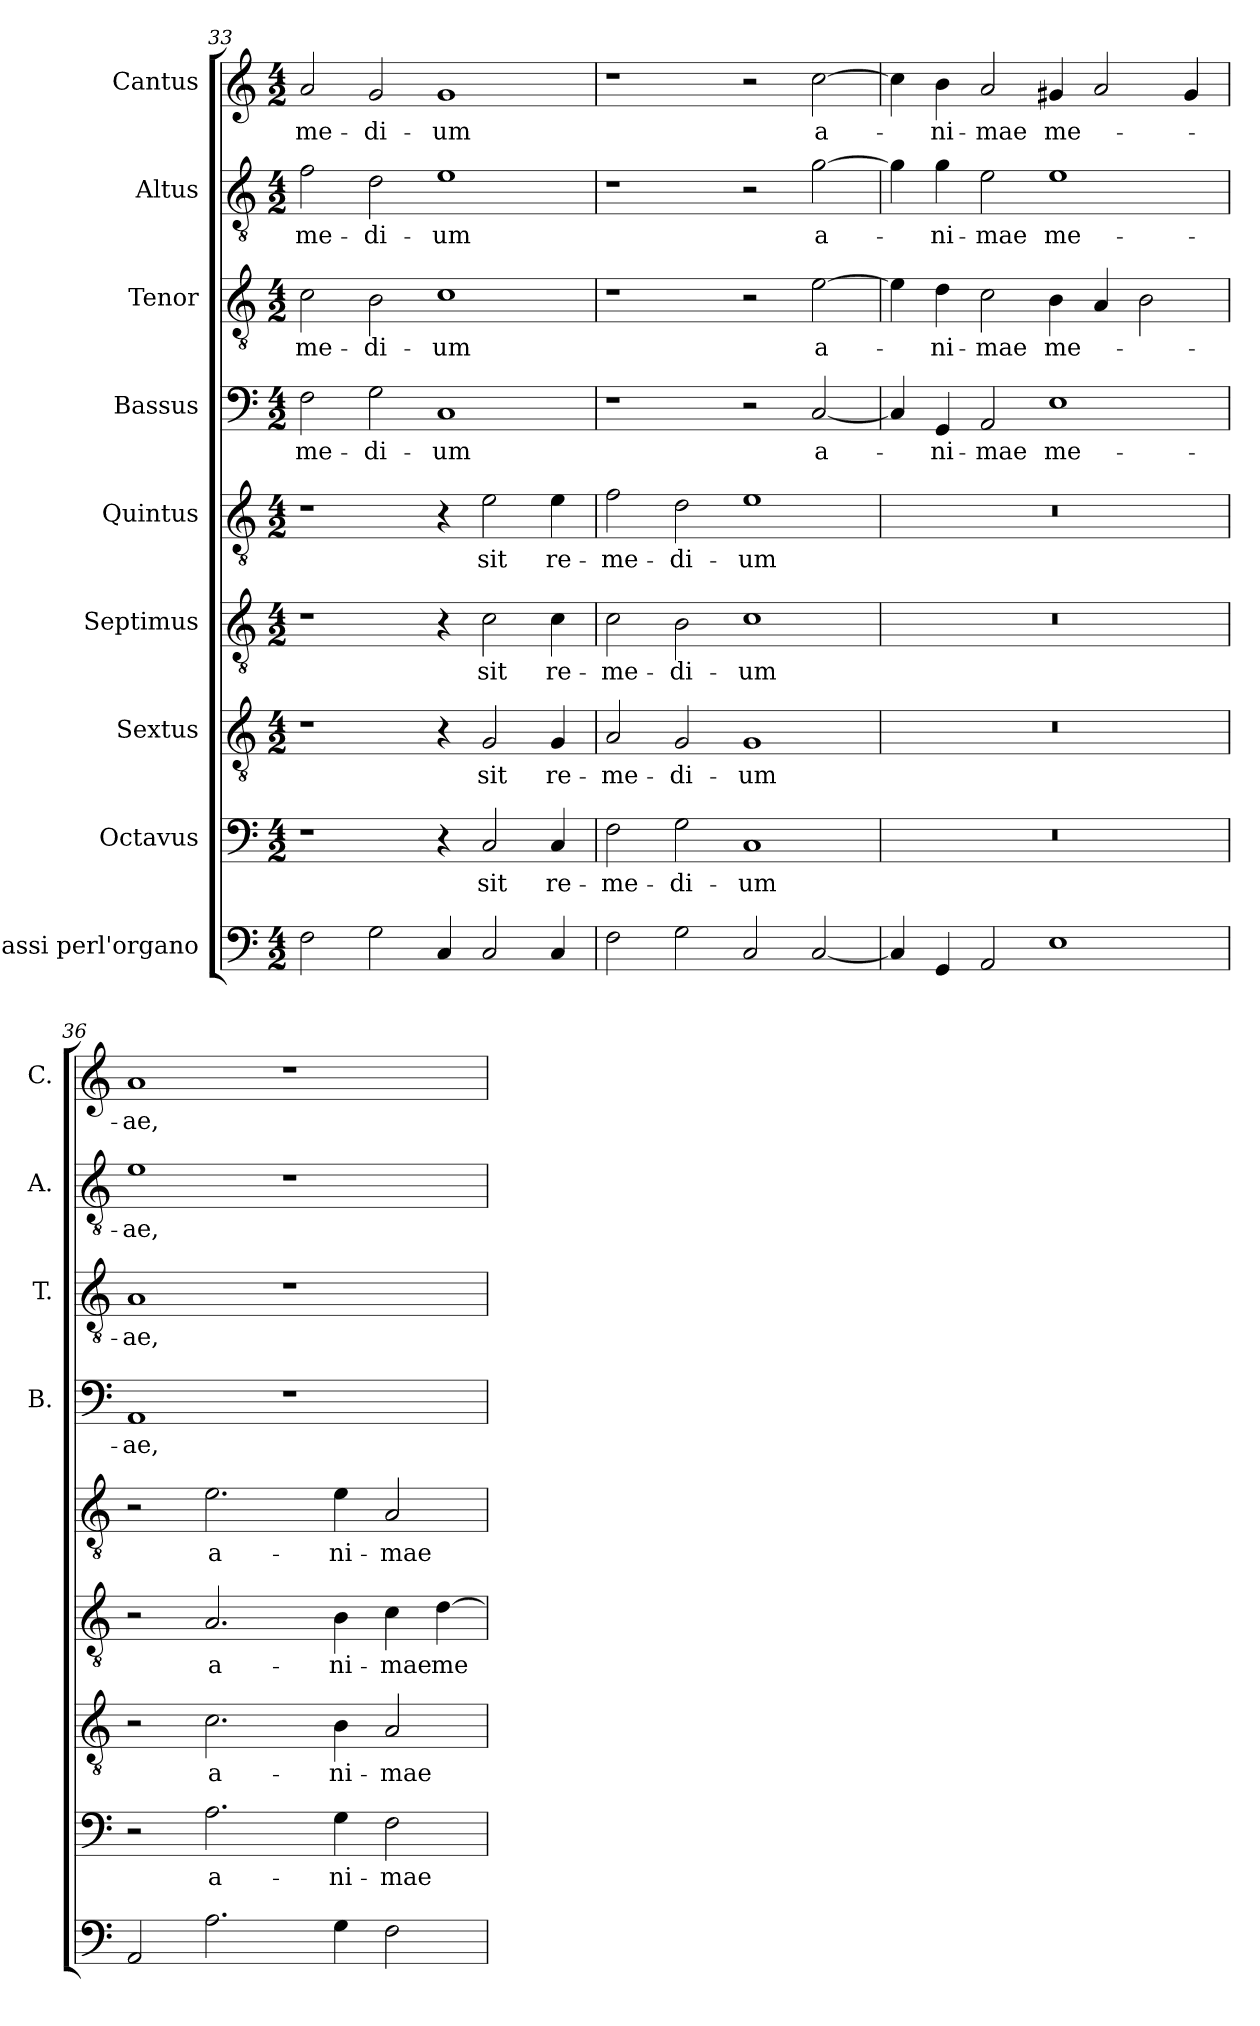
**kern	**kern	**text	**kern	**text	**kern	**text	**kern	**text	**kern	**text	**kern	**text	**kern	**text	**kern	**text
*part9	*part8	*part8	*part7	*part7	*part6	*part6	*part5	*part5	*part4	*part4	*part3	*part3	*part2	*part2	*part1	*part1
*staff9	*staff8	*staff8	*staff7	*staff7	*staff6	*staff6	*staff5	*staff5	*staff4	*staff4	*staff3	*staff3	*staff2	*staff2	*staff1	*staff1
*I"Bassi perl'organo	*I"Octavus	*	*I"Sextus	*	*I"Septimus	*	*I"Quintus	*	*I"Bassus	*	*I"Tenor	*	*I"Altus	*	*I"Cantus	*
*	*	*	*	*	*	*	*	*	*I'B.	*	*I'T.	*	*I'A.	*	*I'C.	*
*clefF4	*clefF4	*	*clefGv2	*	*clefGv2	*	*clefGv2	*	*clefF4	*	*clefGv2	*	*clefGv2	*	*clefG2	*
*	*	*	*ITrd7c12	*	*ITrd7c12	*	*ITrd7c12	*	*	*	*ITrd7c12	*	*ITrd7c12	*	*	*
*k[]	*k[]	*	*k[]	*	*k[]	*	*k[]	*	*k[]	*	*k[]	*	*k[]	*	*k[]	*
*a:	*a:	*	*a:	*	*a:	*	*a:	*	*a:	*	*a:	*	*a:	*	*a:	*
*M4/2	*M4/2	*	*M4/2	*	*M4/2	*	*M4/2	*	*M4/2	*	*M4/2	*	*M4/2	*	*M4/2	*
=33	=33	=33	=33	=33	=33	=33	=33	=33	=33	=33	=33	=33	=33	=33	=33	=33
!	!	!	!	!	!	!	!	!	!	!LO:LY:b	!	!LO:LY:b	!	!LO:LY:b	!	!LO:LY:b
2F\	1r	.	1r	.	1r	.	1r	.	2F\	-me-	2C\	-me-	2F\	-me-	2a/	-me-
!	!	!	!	!	!	!	!	!	!	!LO:LY:b	!	!LO:LY:b	!	!LO:LY:b	!	!LO:LY:b
2G\	.	.	.	.	.	.	.	.	2G\	-di-	2BB\	-di-	2D\	-di-	2g/	-di-
!	!	!	!	!	!	!	!	!	!	!LO:LY:b	!	!LO:LY:b	!	!LO:LY:b	!	!LO:LY:b
4C/	4r	.	4r	.	4r	.	4r	.	1C	-um	1C	-um	1E	-um	1g	-um
!	!	!LO:LY:b	!	!LO:LY:b	!	!LO:LY:b	!	!LO:LY:b	!	!	!	!	!	!	!	!
2C/	2C/	sit	2GG/	sit	2C\	sit	2E\	sit	.	.	.	.	.	.	.	.
!	!	!LO:LY:b	!	!LO:LY:b	!	!LO:LY:b	!	!LO:LY:b	!	!	!	!	!	!	!	!
4C/	4C/	re-	4GG/	re-	4C\	re-	4E\	re-	.	.	.	.	.	.	.	.
=34	=34	=34	=34	=34	=34	=34	=34	=34	=34	=34	=34	=34	=34	=34	=34	=34
!	!	!LO:LY:b	!	!LO:LY:b	!	!LO:LY:b	!	!LO:LY:b	!	!	!	!	!	!	!	!
2F\	2F\	-me-	2AA/	-me-	2C\	-me-	2F\	-me-	1r	.	1r	.	1r	.	1r	.
!	!	!LO:LY:b	!	!LO:LY:b	!	!LO:LY:b	!	!LO:LY:b	!	!	!	!	!	!	!	!
2G\	2G\	-di-	2GG/	-di-	2BB\	-di-	2D\	-di-	.	.	.	.	.	.	.	.
!	!	!LO:LY:b	!	!LO:LY:b	!	!LO:LY:b	!	!LO:LY:b	!	!	!	!	!	!	!	!
2C/	1C	-um	1GG	-um	1C	-um	1E	-um	2r	.	2r	.	2r	.	2r	.
!	!	!	!	!	!	!	!	!	!	!LO:LY:b	!	!LO:LY:b	!	!LO:LY:b	!	!LO:LY:b
[<2C/	.	.	.	.	.	.	.	.	[<2C/	a-	[>2E\	a-	[>2G\	a-	[>2cc\	a-
!!LO:PB:g=z
=35	=35	=35	=35	=35	=35	=35	=35	=35	=35	=35	=35	=35	=35	=35	=35	=35
!	!LO:N:vis=1	!	!LO:N:vis=1	!	!LO:N:vis=1	!	!LO:N:vis=1	!	!	!	!	!	!	!	!	!
4C/]	0r	.	0r	.	0r	.	0r	.	4C/]	.	4E\]	.	4G\]	.	4cc\]	.
!	!	!	!	!	!	!	!	!	!	!LO:LY:b	!	!LO:LY:b	!	!LO:LY:b	!	!LO:LY:b
4GG/	.	.	.	.	.	.	.	.	4GG/	-ni-	4D\	-ni-	4G\	-ni-	4b\	-ni-
!	!	!	!	!	!	!	!	!	!	!LO:LY:b	!	!LO:LY:b	!	!LO:LY:b	!	!LO:LY:b
2AA/	.	.	.	.	.	.	.	.	2AA/	-mae	2C\	-mae	2E\	-mae	2a/	-mae
!	!	!	!	!	!	!	!	!	!	!LO:LY:b	!	!LO:LY:b	!	!LO:LY:b	!	!LO:LY:b
1E	.	.	.	.	.	.	.	.	1E	me-	4BB\	me-	1E	me-	4g#X/	me-
.	.	.	.	.	.	.	.	.	.	.	4AA/	.	.	.	2a/	.
.	.	.	.	.	.	.	.	.	.	.	2BB\	.	.	.	.	.
.	.	.	.	.	.	.	.	.	.	.	.	.	.	.	4g#/	.
=36	=36	=36	=36	=36	=36	=36	=36	=36	=36	=36	=36	=36	=36	=36	=36	=36
!	!	!	!	!	!	!	!	!	!	!LO:LY:b	!	!LO:LY:b	!	!LO:LY:b	!	!LO:LY:b
2AA/	2r	.	2r	.	2r	.	2r	.	1AA	-ae,	1AA	-ae,	1E	-ae,	1a	-ae,
!	!	!LO:LY:b	!	!LO:LY:b	!	!LO:LY:b	!	!LO:LY:b	!	!	!	!	!	!	!	!
2.A\	2.A\	a-	2.C\	a-	2.AA/	a-	2.E\	a-	.	.	.	.	.	.	.	.
.	.	.	.	.	.	.	.	.	1r	.	1r	.	1r	.	1r	.
!	!	!LO:LY:b	!	!LO:LY:b	!	!LO:LY:b	!	!LO:LY:b	!	!	!	!	!	!	!	!
4G\	4G\	-ni-	4BB\	-ni-	4BB\	-ni-	4E\	-ni-	.	.	.	.	.	.	.	.
!	!	!LO:LY:b	!	!LO:LY:b	!	!LO:LY:b	!	!LO:LY:b	!	!	!	!	!	!	!	!
2F\	2F\	-mae	2AA/	-mae	4C\	-mae	2AA/	-mae	.	.	.	.	.	.	.	.
!	!	!	!	!	!	!LO:LY:b	!	!	!	!	!	!	!	!	!	!
.	.	.	.	.	[>4D\	me-	.	.	.	.	.	.	.	.	.	.
=	=	=	=	=	=	=	=	=	=	=	=	=	=	=	=	=
*-	*-	*-	*-	*-	*-	*-	*-	*-	*-	*-	*-	*-	*-	*-	*-	*-
